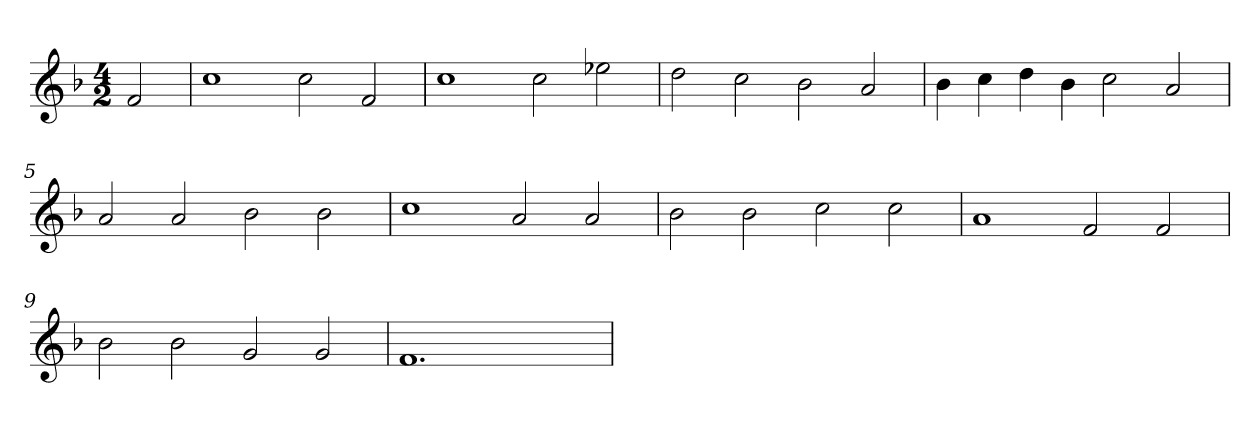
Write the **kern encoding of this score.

**kern
*part1
*staff1
*clefG2
*k[b-]
*F:
*M4/2
=
2f
=1
1cc
2cc
2f
=2
1cc
2cc
2ee-X
=3
2dd
2cc
2b-
2a
=4
4b-
4cc
4dd
4b-
2cc
2a
=5
2a
2a
2b-
2b-
=6
1cc
2a
2a
=7
2b-
2b-
2cc
2cc
=8
1a
2f
2f
=9
2b-
2b-
2g
2g
=10
1.f
2ryy
=
*-
